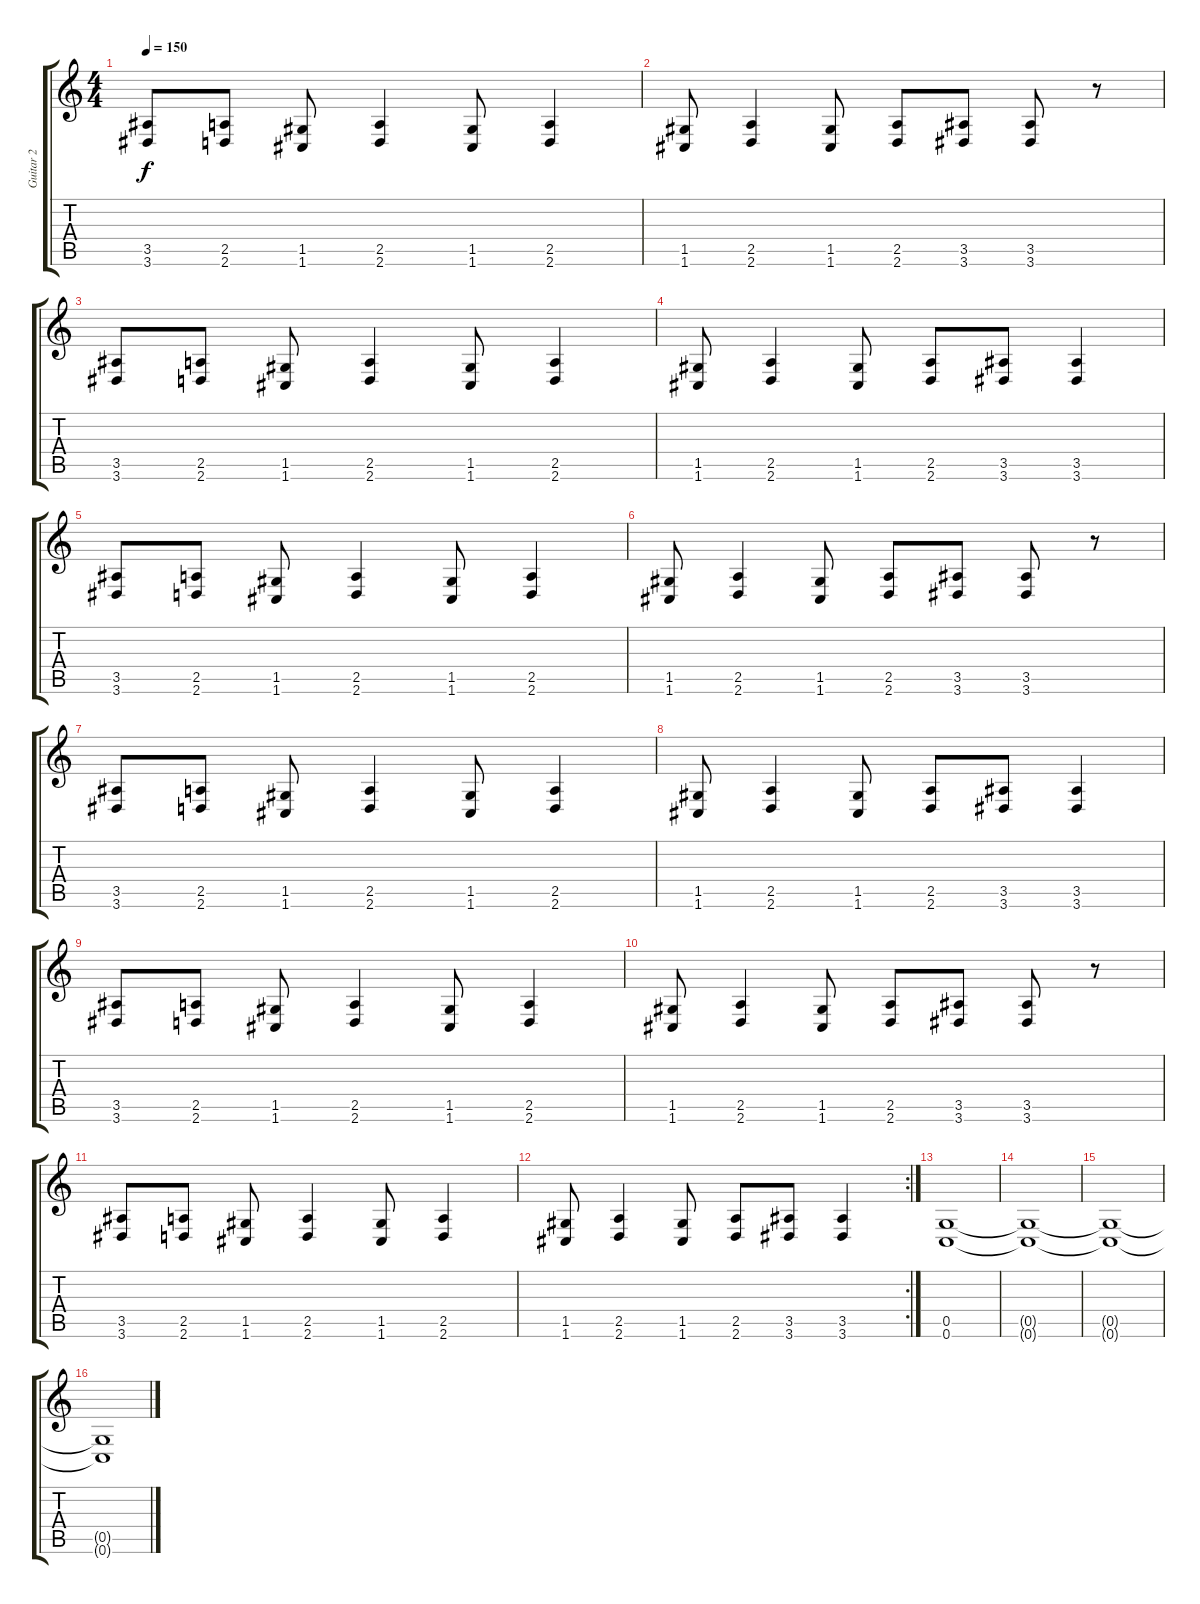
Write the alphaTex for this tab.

\track ("Guitar 2" "Guitar 2") {instrument distortionguitar}
\staff {score tabs}
\tuning (D4 A3 F3 C3 G2 C2) {hide}
\ts (4 4)
\tempo 150
\clef g2
\ks c
(3.5 3.6).8{dy f} (2.5 2.6).8 (1.5 1.6).8 (2.5 2.6).4 (1.5 1.6).8 (2.5 2.6).4 |
(1.5 1.6).8 (2.5 2.6).4 (1.5 1.6).8 (2.5 2.6).8 (3.5 3.6).8 (3.5 3.6).8 r.8 |
(3.5 3.6).8 (2.5 2.6).8 (1.5 1.6).8 (2.5 2.6).4 (1.5 1.6).8 (2.5 2.6).4 |
(1.5 1.6).8 (2.5 2.6).4 (1.5 1.6).8 (2.5 2.6).8 (3.5 3.6).8 (3.5 3.6).4 |
(3.5 3.6).8 (2.5 2.6).8 (1.5 1.6).8 (2.5 2.6).4 (1.5 1.6).8 (2.5 2.6).4 |
(1.5 1.6).8 (2.5 2.6).4 (1.5 1.6).8 (2.5 2.6).8 (3.5 3.6).8 (3.5 3.6).8 r.8 |
(3.5 3.6).8 (2.5 2.6).8 (1.5 1.6).8 (2.5 2.6).4 (1.5 1.6).8 (2.5 2.6).4 |
(1.5 1.6).8 (2.5 2.6).4 (1.5 1.6).8 (2.5 2.6).8 (3.5 3.6).8 (3.5 3.6).4 |
(3.5 3.6).8 (2.5 2.6).8 (1.5 1.6).8 (2.5 2.6).4 (1.5 1.6).8 (2.5 2.6).4 |
(1.5 1.6).8 (2.5 2.6).4 (1.5 1.6).8 (2.5 2.6).8 (3.5 3.6).8 (3.5 3.6).8 r.8 |
(3.5 3.6).8 (2.5 2.6).8 (1.5 1.6).8 (2.5 2.6).4 (1.5 1.6).8 (2.5 2.6).4 |
\rc 2
(1.5 1.6).8 (2.5 2.6).4 (1.5 1.6).8 (2.5 2.6).8 (3.5 3.6).8 (3.5 3.6).4 |
(0.5 0.6).1 |
(0.5{t} 0.6{t}).1 |
(0.5{t} 0.6{t}).1 |
(0.5{t} 0.6{t}).1
